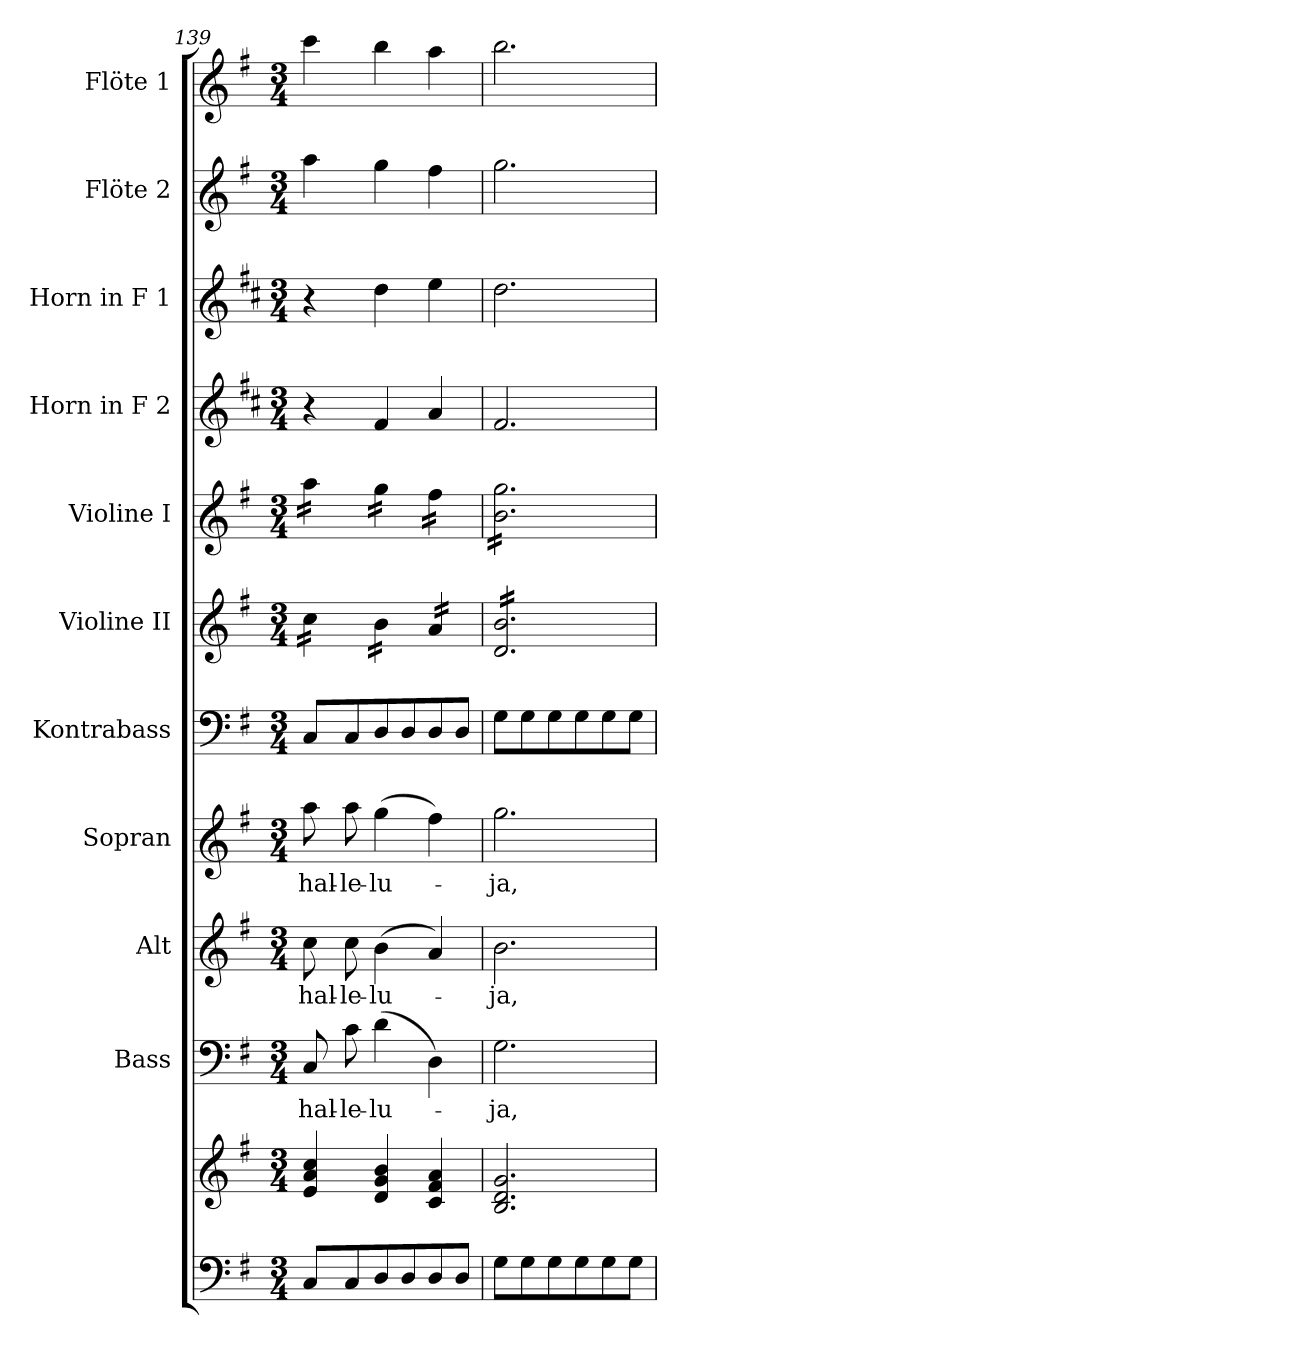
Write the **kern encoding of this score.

**kern	**kern	**kern	**text	**kern	**text	**kern	**text	**kern	**kern	**kern	**kern	**kern	**kern	**kern
*part11	*part11	*part10	*part10	*part9	*part9	*part8	*part8	*part7	*part6	*part5	*part4	*part3	*part2	*part1
*staff12	*staff11	*staff10	*staff10	*staff9	*staff9	*staff8	*staff8	*staff7	*staff6	*staff5	*staff4	*staff3	*staff2	*staff1
*	*	*I"Bass	*	*I"Alt	*	*I"Sopran	*	*I"Kontrabass	*I"Violine II	*I"Violine I	*I"Horn in F 2	*I"Horn in F 1	*I"Flöte 2	*I"Flöte 1
*	*	*I'B.	*	*I'A.	*	*I'S.	*	*I'Kb.	*I'Vl. II	*I'Vl. I	*	*	*I'Fl. 2	*I'Fl. 1
!!LO:PB:g=z
*clefF4	*clefG2	*clefF4	*	*clefG2	*	*clefG2	*	*clefF4	*clefG2	*clefG2	*clefG2	*clefG2	*clefG2	*clefG2
*	*	*	*	*	*	*	*	*ITrd7c12	*	*	*ITrd4c7	*ITrd4c7	*	*
*k[f#]	*k[f#]	*k[f#]	*	*k[f#]	*	*k[f#]	*	*k[f#]	*k[f#]	*k[f#]	*k[f#]	*k[f#]	*k[f#]	*k[f#]
*G:	*G:	*G:	*	*G:	*	*G:	*	*G:	*G:	*G:	*G:	*G:	*G:	*G:
*M3/4	*M3/4	*M3/4	*	*M3/4	*	*M3/4	*	*M3/4	*M3/4	*M3/4	*M3/4	*M3/4	*M3/4	*M3/4
=139	=139	=139	=139	=139	=139	=139	=139	=139	=139	=139	=139	=139	=139	=139
!	!	!	!LO:LY:b	!	!LO:LY:b	!	!LO:LY:b	!	!	!	!	!	!	!
*	*	*	*	*	*	*	*	*	*tremolo	*	*	*	*	*
*	*	*	*	*	*	*	*	*	*	*tremolo	*	*	*	*
8C/L	4e/ 4a/ 4cc/	8C/	hal-	8cc\	hal-	8aa\	hal-	8CC/L	16cc\LL	16aa\LL	4r	4r	4aa\	4ccc\
.	.	.	.	.	.	.	.	.	16cc\	16aa\	.	.	.	.
!	!	!	!LO:LY:b	!	!LO:LY:b	!	!LO:LY:b	!	!	!	!	!	!	!
8C/	.	8c\	-le-	8cc\	-le-	8aa\	-le-	8CC/	16cc\	16aa\	.	.	.	.
.	.	.	.	.	.	.	.	.	16cc\JJ	16aa\JJ	.	.	.	.
!	!	!	!LO:LY:b	!	!LO:LY:b	!	!LO:LY:b	!	!	!	!	!	!	!
8D/	4d/ 4g/ 4b/	(>4d\	-lu-	(>4b\	-lu-	(>4gg\	-lu-	8DD/	16b\LL	16gg\LL	4B/	4g\	4gg\	4bb\
.	.	.	.	.	.	.	.	.	16b\	16gg\	.	.	.	.
8D/	.	.	.	.	.	.	.	8DD/	16b\	16gg\	.	.	.	.
.	.	.	.	.	.	.	.	.	16b\JJ	16gg\JJ	.	.	.	.
8D/	4c/ 4f#/ 4a/	4D\)	.	4a/)	.	4ff#\)	.	8DD/	16a/LL	16ff#\LL	4d/	4a\	4ff#\	4aa\
.	.	.	.	.	.	.	.	.	16a/	16ff#\	.	.	.	.
8D/J	.	.	.	.	.	.	.	8DD/J	16a/	16ff#\	.	.	.	.
.	.	.	.	.	.	.	.	.	16a/JJ	16ff#\JJ	.	.	.	.
=140	=140	=140	=140	=140	=140	=140	=140	=140	=140	=140	=140	=140	=140	=140
!	!	!	!LO:LY:b	!	!LO:LY:b	!	!LO:LY:b	!	!	!	!	!	!	!
8G\L	2.B/ 2.d/ 2.g/	2.G\	-ja,	2.b\	-ja,	2.gg\	-ja,	8GG\L	16d/ 16b/LL	16b\ 16gg\LL	2.B/	2.g\	2.gg\	2.bb\
.	.	.	.	.	.	.	.	.	16d/ 16b/	16b\ 16gg\	.	.	.	.
8G\	.	.	.	.	.	.	.	8GG\	16d/ 16b/	16b\ 16gg\	.	.	.	.
.	.	.	.	.	.	.	.	.	16d/ 16b/	16b\ 16gg\	.	.	.	.
8G\	.	.	.	.	.	.	.	8GG\	16d/ 16b/	16b\ 16gg\	.	.	.	.
.	.	.	.	.	.	.	.	.	16d/ 16b/	16b\ 16gg\	.	.	.	.
8G\	.	.	.	.	.	.	.	8GG\	16d/ 16b/	16b\ 16gg\	.	.	.	.
.	.	.	.	.	.	.	.	.	16d/ 16b/	16b\ 16gg\	.	.	.	.
8G\	.	.	.	.	.	.	.	8GG\	16d/ 16b/	16b\ 16gg\	.	.	.	.
.	.	.	.	.	.	.	.	.	16d/ 16b/	16b\ 16gg\	.	.	.	.
8G\J	.	.	.	.	.	.	.	8GG\J	16d/ 16b/	16b\ 16gg\	.	.	.	.
.	.	.	.	.	.	.	.	.	16d/ 16b/JJ	16b\ 16gg\JJ	.	.	.	.
*	*	*	*	*	*	*	*	*	*	*Xtremolo	*	*	*	*
*	*	*	*	*	*	*	*	*	*Xtremolo	*	*	*	*	*
=	=	=	=	=	=	=	=	=	=	=	=	=	=	=
*-	*-	*-	*-	*-	*-	*-	*-	*-	*-	*-	*-	*-	*-	*-
